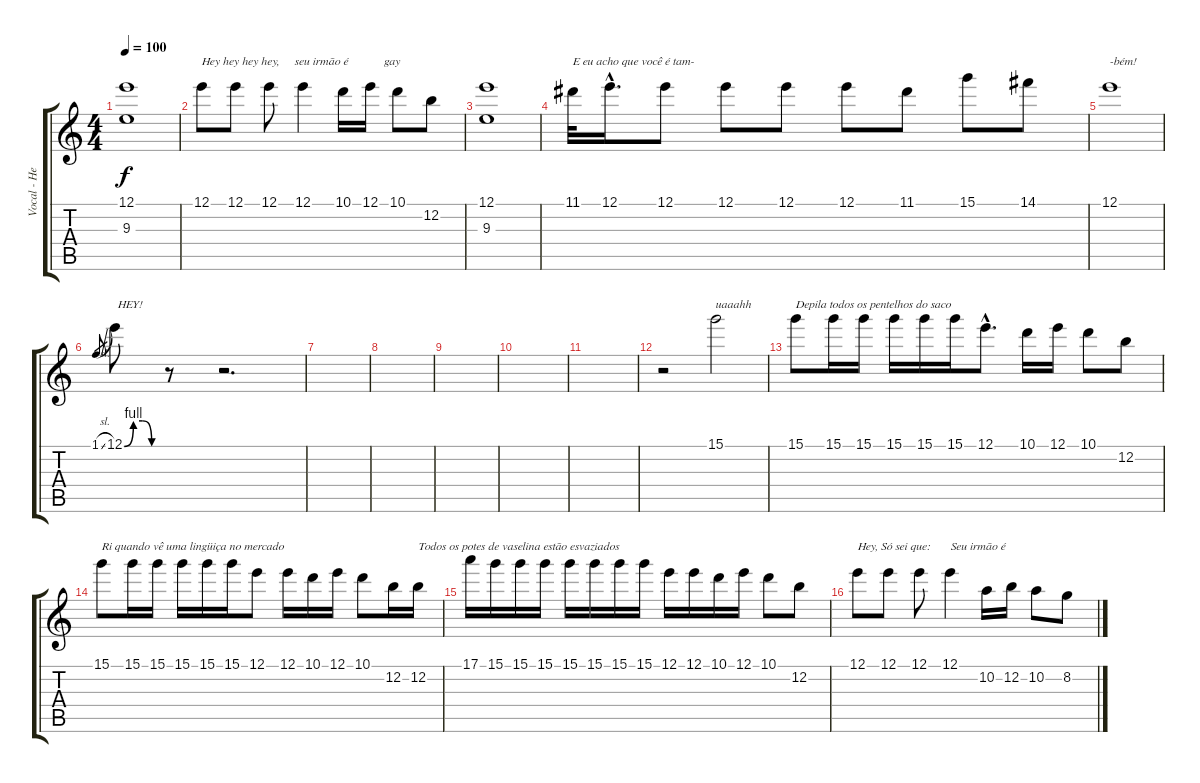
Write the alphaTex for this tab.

\track ("Vocal - Henrique S." "Vocal - He") {instrument lead2sawtooth}
\staff {score tabs}
\tuning (E5 B4 G4 D4 A3 E3) {hide}
\ts (4 4)
\tempo 100
\clef g2
\ks c
(12.1 9.3).1{dy f} |
12.1.8{txt "Hey hey hey hey,     seu irmão é            gay"} 12.1.8 12.1.8 12.1.4 10.1.16 12.1.16 10.1.8 12.2.8 |
(12.1 9.3).1 |
11.1.32{txt "E eu acho que você é tam-"} 12.1{hac}.16{d} 12.1.8 12.1.8 12.1.8 12.1.8 11.1.8 15.1.8 14.1.8 |
12.1.1{txt "-bém!"} |
1.1{sl}.8{gr} 12.1{be (custom 0 0 15 4 30 4 45 0 60 0)}.8{txt " HEY!"} r.8 r.2{d} |
|
|
|
|
|
r.2 15.1.2{txt "uaaahh"} |
15.1.8{txt "Depila todos os pentelhos do saco"} 15.1.16 15.1.16 15.1.16 15.1.16 15.1.16 12.1{hac}.8{d} 10.1.16 12.1.16 10.1.8 12.2.8 |
15.1.8{txt "Ri quando vê uma lingüiça no mercado"} 15.1.16 15.1.16 15.1.16 15.1.16 15.1.16 12.1.8 12.1.16 10.1.16 12.1.16 10.1.8 12.2.16 12.2.16{txt "Todos os potes de vaselina estão esvaziados"} |
17.1.16 15.1.16 15.1.16 15.1.16 15.1.16 15.1.16 15.1.16 15.1.16 12.1.16 12.1.16 10.1.16 12.1.16 10.1.8 12.2.8 |
12.1.8{txt "Hey, Só sei que:       Seu irmão é"} 12.1.8 12.1.8 12.1.4 10.2.16 12.2.16 10.2.8 8.2.8
